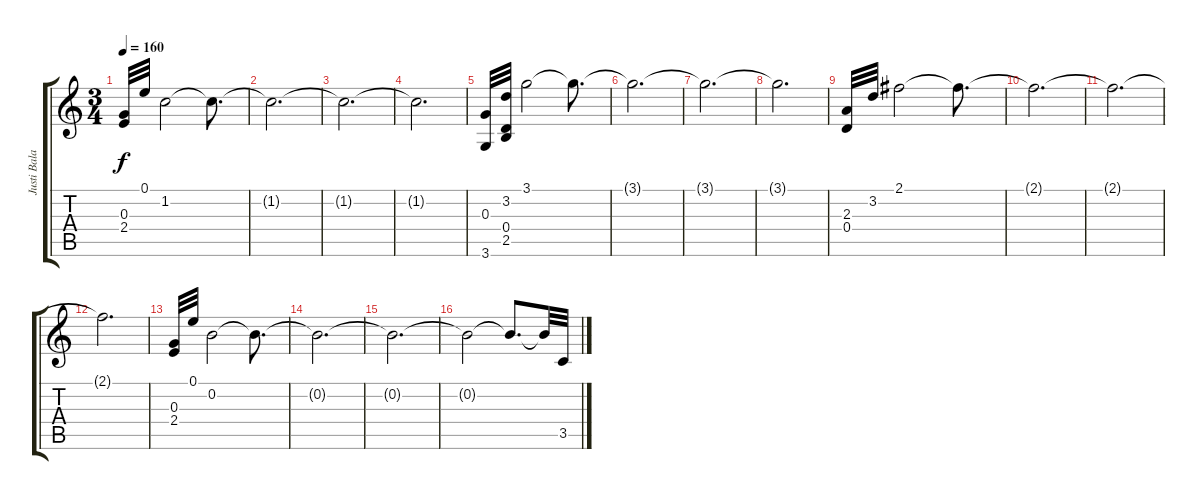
\track ("Justi Bala" "Justi Bala") {instrument distortionguitar}
\staff {score tabs}
\tuning (E4 B3 G3 D3 A2 E2) {hide}
\ts (3 4)
\tempo 160
\clef g2
\ks c
(0.3 2.4).32{dy f} 0.1.32 1.2.2 1.2{t}.8{d} |
1.2{t}.2{d} |
1.2{t}.2{d} |
1.2{t}.2{d} |
(0.3 3.6).32 (3.2 0.4 2.5).32 3.1.2 3.1{t}.8{d} |
3.1{t}.2{d} |
3.1{t}.2{d} |
3.1{t}.2{d} |
(2.3 0.4).32 3.2.32 2.1.2 2.1{t}.8{d} |
2.1{t}.2{d} |
2.1{t}.2{d} |
2.1{t}.2{d} |
(0.3 2.4).32 0.1.32 0.2.2 0.2{t}.8{d} |
0.2{t}.2{d} |
0.2{t}.2{d} |
0.2{t}.2 0.2{t}.8{d} 0.2{t}.32 3.5.32
